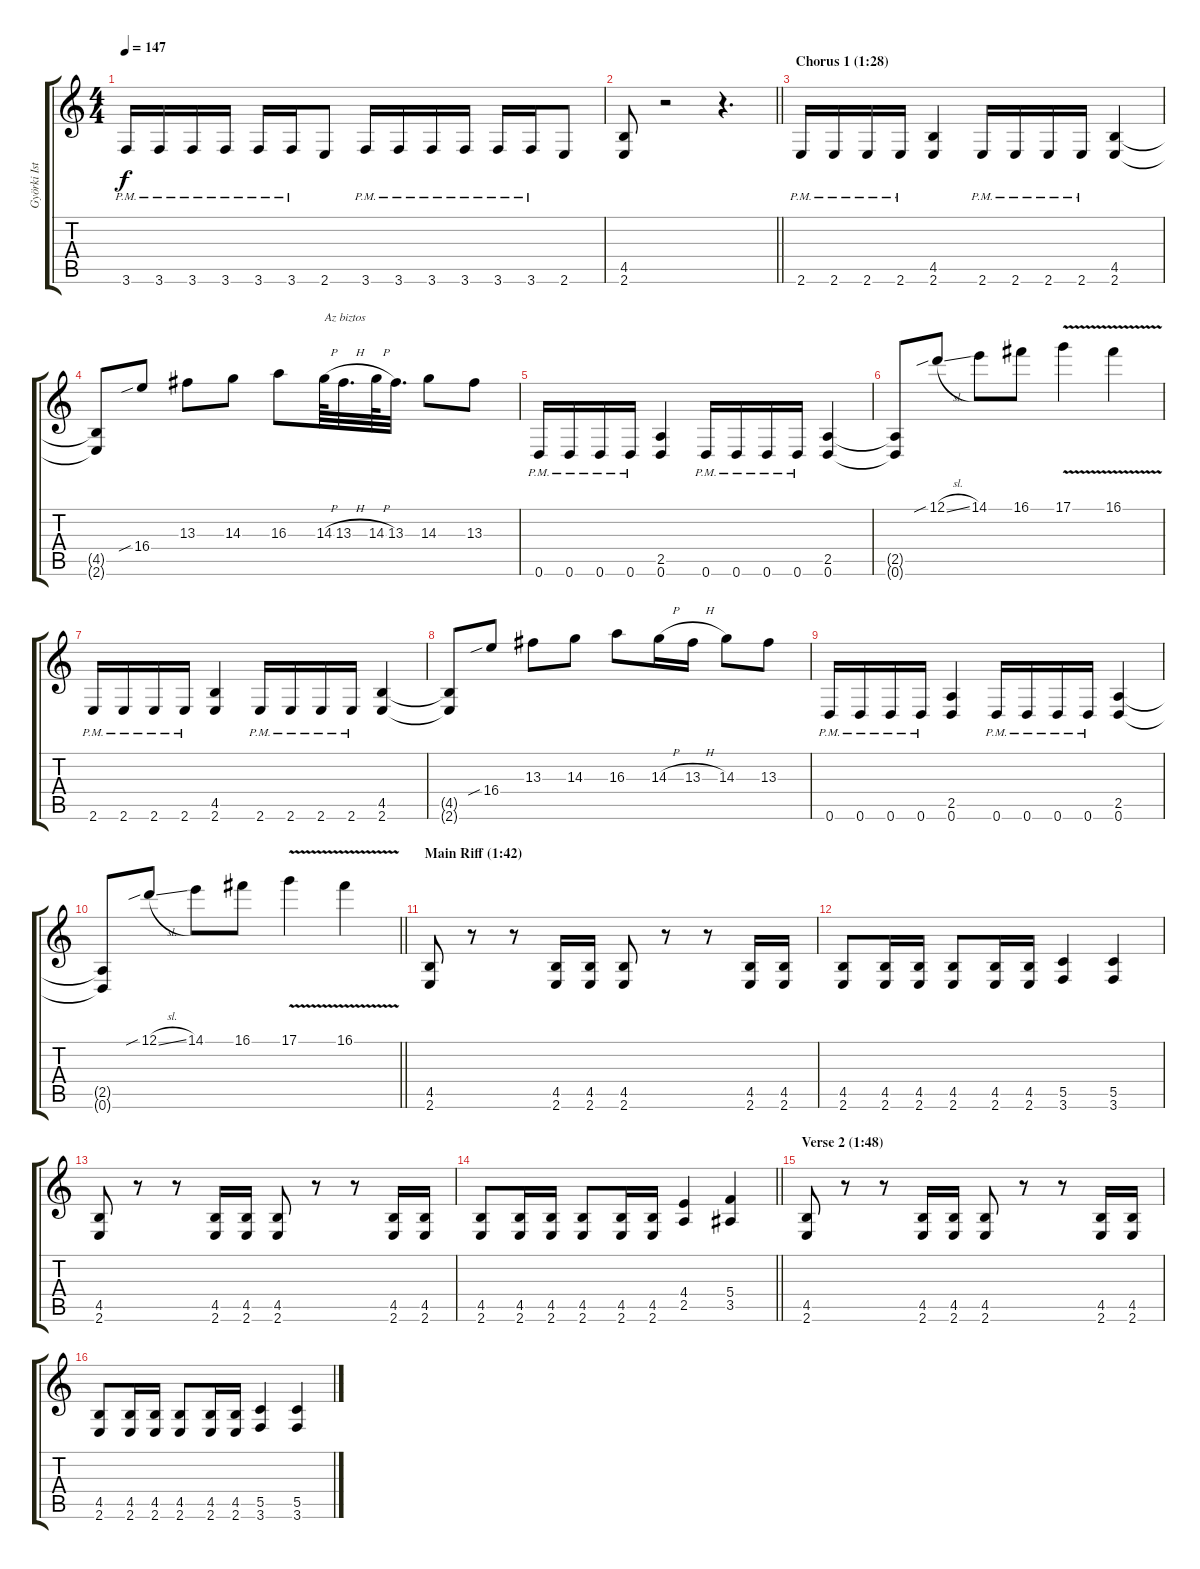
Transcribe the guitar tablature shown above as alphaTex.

\track ("Györki István [Guitar 2]" "Györki Ist") {instrument distortionguitar}
\staff {score tabs}
\tuning (D4 A3 F3 C3 G2 D2) {hide}
\ts (4 4)
\tempo 147
\clef g2
\ks c
3.6{pm}.16{dy f} 3.6{pm}.16 3.6{pm}.16 3.6{pm}.16 3.6{pm}.16 3.6{pm}.16 2.6.8 3.6{pm}.16 3.6{pm}.16 3.6{pm}.16 3.6{pm}.16 3.6{pm}.16 3.6{pm}.16 2.6.8 |
\barLineRight lightlight
(4.5 2.6).8 r.2 r.4{d} |
\section ("" "Chorus 1 (1:28)")
2.6{pm}.16 2.6{pm}.16 2.6{pm}.16 2.6{pm}.16 (4.5 2.6).4 2.6{pm}.16 2.6{pm}.16 2.6{pm}.16 2.6{pm}.16 (4.5 2.6).4 |
(4.5{t} 2.6{t}).8 16.4{sib}.8 13.3.8 14.3.8 16.3.8 14.3{h}.64{txt "Az biztos"} 13.3{h}.32{d} 14.3{h}.64 13.3.32{d} 14.3.8 13.3.8 |
0.6{pm}.16 0.6{pm}.16 0.6{pm}.16 0.6{pm}.16 (2.5 0.6).4 0.6{pm}.16 0.6{pm}.16 0.6{pm}.16 0.6{pm}.16 (2.5 0.6).4 |
(2.5{t} 0.6{t}).8 12.1{sib sl}.8 14.1.8 16.1.8 17.1{v}.4 16.1{v}.4 |
2.6{pm}.16 2.6{pm}.16 2.6{pm}.16 2.6{pm}.16 (4.5 2.6).4 2.6{pm}.16 2.6{pm}.16 2.6{pm}.16 2.6{pm}.16 (4.5 2.6).4 |
(4.5{t} 2.6{t}).8 16.4{sib}.8 13.3.8 14.3.8 16.3.8 14.3{h}.16 13.3{h}.16 14.3.8 13.3.8 |
0.6{pm}.16 0.6{pm}.16 0.6{pm}.16 0.6{pm}.16 (2.5 0.6).4 0.6{pm}.16 0.6{pm}.16 0.6{pm}.16 0.6{pm}.16 (2.5 0.6).4 |
\barLineRight lightlight
(2.5{t} 0.6{t}).8 12.1{sib sl}.8 14.1.8 16.1.8 17.1{v}.4 16.1{v}.4 |
\section ("" "Main Riff (1:42)")
(4.5 2.6).8 r.8 r.8 (4.5 2.6).16 (4.5 2.6).16 (4.5 2.6).8 r.8 r.8 (4.5 2.6).16 (4.5 2.6).16 |
(4.5 2.6).8 (4.5 2.6).16 (4.5 2.6).16 (4.5 2.6).8 (4.5 2.6).16 (4.5 2.6).16 (5.5 3.6).4 (5.5 3.6).4 |
(4.5 2.6).8 r.8 r.8 (4.5 2.6).16 (4.5 2.6).16 (4.5 2.6).8 r.8 r.8 (4.5 2.6).16 (4.5 2.6).16 |
\barLineRight lightlight
(4.5 2.6).8 (4.5 2.6).16 (4.5 2.6).16 (4.5 2.6).8 (4.5 2.6).16 (4.5 2.6).16 (4.4 2.5).4 (5.4 3.5).4 |
\section ("" "Verse 2 (1:48)")
(4.5 2.6).8 r.8 r.8 (4.5 2.6).16 (4.5 2.6).16 (4.5 2.6).8 r.8 r.8 (4.5 2.6).16 (4.5 2.6).16 |
(4.5 2.6).8 (4.5 2.6).16 (4.5 2.6).16 (4.5 2.6).8 (4.5 2.6).16 (4.5 2.6).16 (5.5 3.6).4 (5.5 3.6).4
